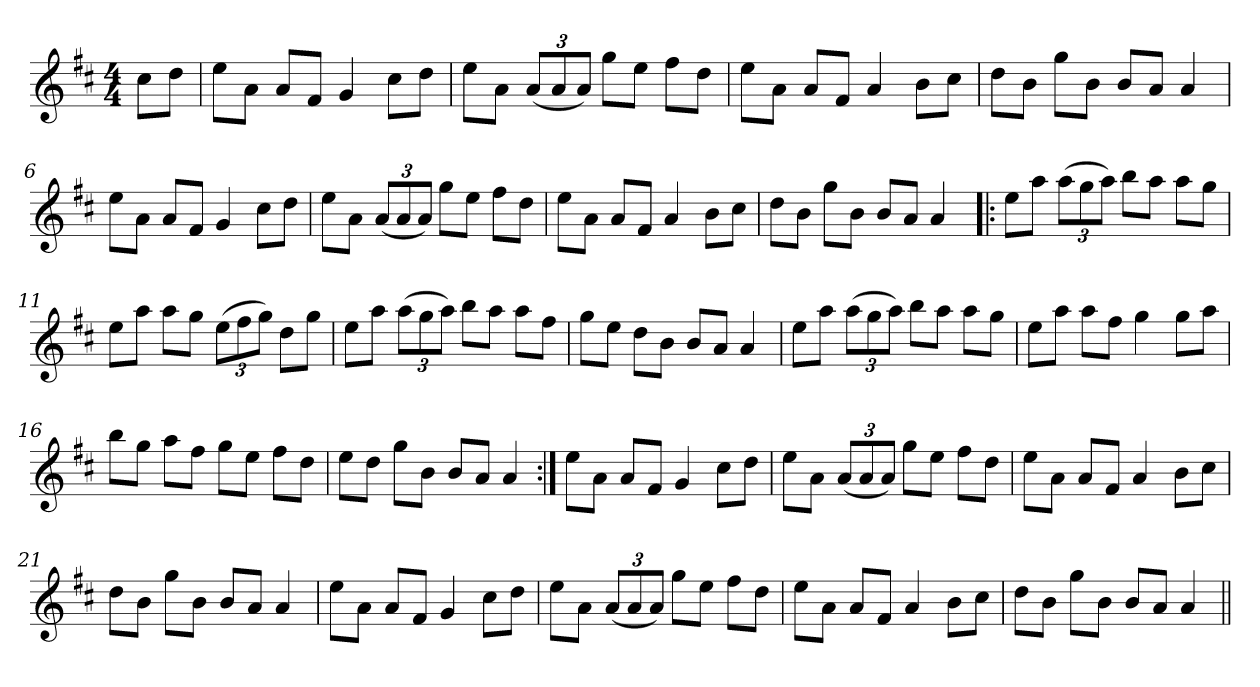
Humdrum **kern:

**kern
*part1
*staff1
*clefG2
*k[f#c#]
*D:
*M4/4
*MM116
=1
8cc#\L
8dd\J
=2
8ee\L
8a\J
8a/L
8f#/J
4g/
8cc#\L
8dd\J
=3
8ee\L
8a\J
*Xbrackettup
(<12a/L
12a/
12a/J)
8gg\L
8ee\J
8ff#\L
8dd\J
=4
8ee\L
8a\J
8a/L
8f#/J
4a/
8b\L
8cc#\J
=5
8dd\L
8b\J
8gg\L
8b\J
8b/L
8a/J
4a/
=6
8ee\L
8a\J
8a/L
8f#/J
4g/
8cc#\L
8dd\J
!!LO:LB:g=z
=7
8ee\L
8a\J
(<12a/L
12a/
12a/J)
8gg\L
8ee\J
8ff#\L
8dd\J
=8
8ee\L
8a\J
8a/L
8f#/J
4a/
8b\L
8cc#\J
=9
8dd\L
8b\J
8gg\L
8b\J
8b/L
8a/J
4a/
=10!|:
8ee\L
8aa\J
(>12aa\L
12gg\
12aa\J)
8bb\L
8aa\J
8aa\L
8gg\J
=11
8ee\L
8aa\J
8aa\L
8gg\J
(>12ee\L
12ff#\
12gg\J)
8dd\L
8gg\J
!!LO:LB:g=z
=12
8ee\L
8aa\J
(>12aa\L
12gg\
12aa\J)
8bb\L
8aa\J
8aa\L
8ff#\J
=13
8gg\L
8ee\J
8dd\L
8b\J
8b/L
8a/J
4a/
=14
8ee\L
8aa\J
(>12aa\L
12gg\
12aa\J)
8bb\L
8aa\J
8aa\L
8gg\J
=15
8ee\L
8aa\J
8aa\L
8ff#\J
4gg\
8gg\L
8aa\J
=16
8bb\L
8gg\J
8aa\L
8ff#\J
8gg\L
8ee\J
8ff#\L
8dd\J
!!LO:LB:g=z
=17
8ee\L
8dd\J
8gg\L
8b\J
8b/L
8a/J
4a/
=18:|!
8ee\L
8a\J
8a/L
8f#/J
4g/
8cc#\L
8dd\J
=19
8ee\L
8a\J
(<12a/L
12a/
12a/J)
8gg\L
8ee\J
8ff#\L
8dd\J
=20
8ee\L
8a\J
8a/L
8f#/J
4a/
8b\L
8cc#\J
=21
8dd\L
8b\J
8gg\L
8b\J
8b/L
8a/J
4a/
=22
8ee\L
8a\J
8a/L
8f#/J
4g/
8cc#\L
8dd\J
!!LO:LB:g=z
=23
8ee\L
8a\J
(<12a/L
12a/
12a/J)
8gg\L
8ee\J
8ff#\L
8dd\J
=24
8ee\L
8a\J
8a/L
8f#/J
4a/
8b\L
8cc#\J
=25
8dd\L
8b\J
8gg\L
8b\J
8b/L
8a/J
4a/
=||
*-
